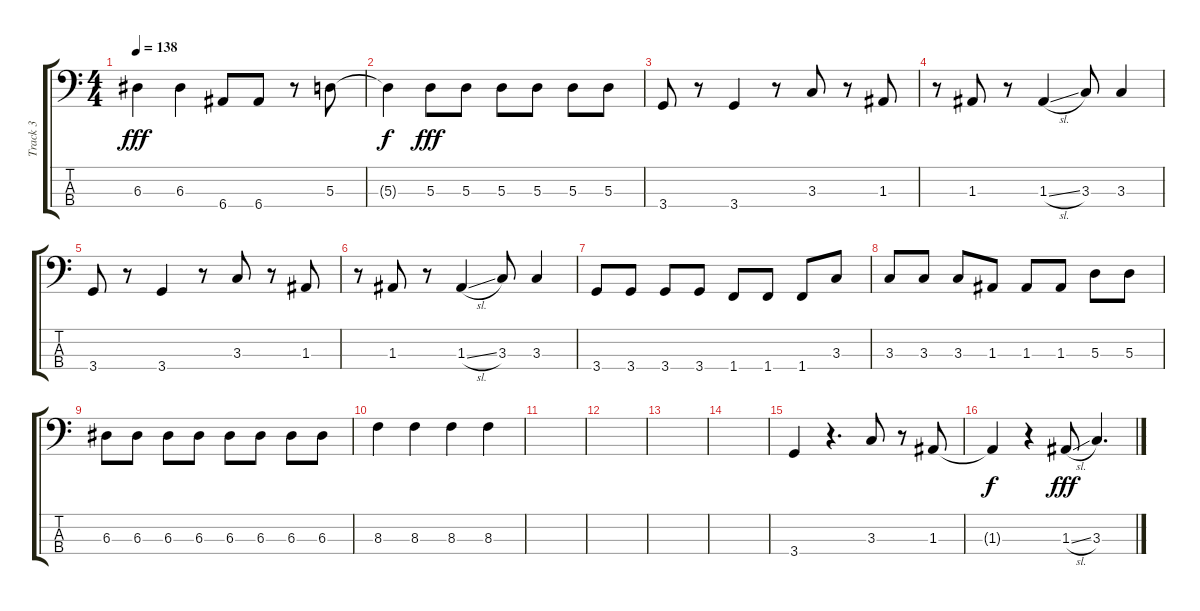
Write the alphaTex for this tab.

\track ("Track 3" "Track 3") {instrument electricbassfinger}
\staff {score tabs}
\tuning (G2 D2 A1 E1) {hide}
\ts (4 4)
\tempo 138
\clef f4
\ks c
6.3.4{dy fff} 6.3.4 6.4.8 6.4.8 r.8 5.3.8 |
5.3{t}.4{dy f} 5.3.8{dy fff} 5.3.8 5.3.8 5.3.8 5.3.8 5.3.8 |
3.4.8 r.8 3.4.4 r.8 3.3.8 r.8 1.3.8 |
r.8 1.3.8 r.8 1.3{sl}.4 3.3.8 3.3.4 |
3.4.8 r.8 3.4.4 r.8 3.3.8 r.8 1.3.8 |
r.8 1.3.8 r.8 1.3{sl}.4 3.3.8 3.3.4 |
3.4.8 3.4.8 3.4.8 3.4.8 1.4.8 1.4.8 1.4.8 3.3.8 |
3.3.8 3.3.8 3.3.8 1.3.8 1.3.8 1.3.8 5.3.8 5.3.8 |
6.3.8 6.3.8 6.3.8 6.3.8 6.3.8 6.3.8 6.3.8 6.3.8 |
8.3.4 8.3.4 8.3.4 8.3.4 |
|
|
|
|
3.4.4 r.4{d} 3.3.8 r.8 1.3.8 |
1.3{t}.4{dy f} r.4 1.3{sl}.8{dy fff} 3.3.4{d}
